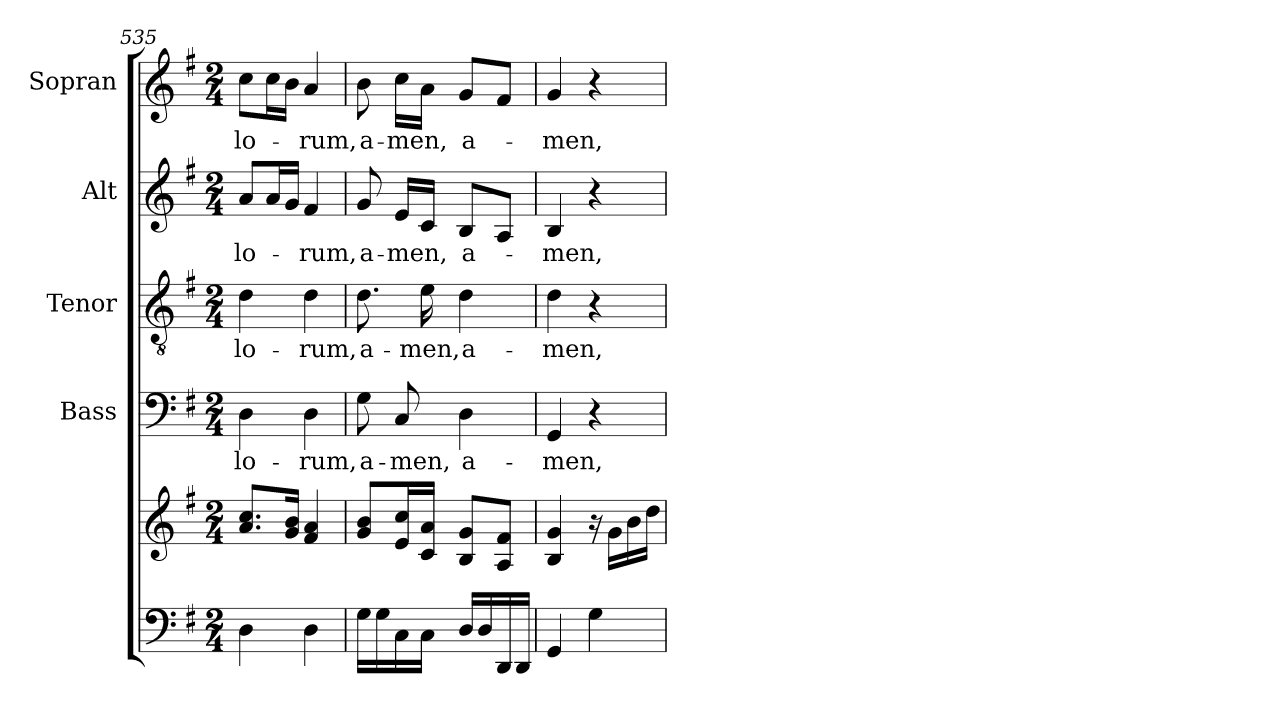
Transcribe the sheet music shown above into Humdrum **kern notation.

**kern	**kern	**kern	**text	**kern	**text	**kern	**text	**kern	**text
*part5	*part5	*part4	*part4	*part3	*part3	*part2	*part2	*part1	*part1
*staff6	*staff5	*staff4	*staff4	*staff3	*staff3	*staff2	*staff2	*staff1	*staff1
*	*	*I"Bass	*	*I"Tenor	*	*I"Alt	*	*I"Sopran	*
*	*	*I'B.	*	*I'T.	*	*I'A.	*	*I'S.	*
*clefF4	*clefG2	*clefF4	*	*clefGv2	*	*clefG2	*	*clefG2	*
*k[f#]	*k[f#]	*k[f#]	*	*k[f#]	*	*k[f#]	*	*k[f#]	*
*G:	*G:	*G:	*	*G:	*	*G:	*	*G:	*
*M2/4	*M2/4	*M2/4	*	*M2/4	*	*M2/4	*	*M2/4	*
=535	=535	=535	=535	=535	=535	=535	=535	=535	=535
!	!	!	!LO:LY:b	!	!LO:LY:b	!	!LO:LY:b	!	!LO:LY:b
4D\	8.a/ 8.cc/L	4D\	-lo-	4d\	-lo-	8a/L	-lo-	8cc\L	-lo-
.	.	.	.	.	.	16a/L	.	16cc\L	.
.	16g/ 16b/Jk	.	.	.	.	16g/JJ	.	16b\JJ	.
!	!	!	!LO:LY:b	!	!LO:LY:b	!	!LO:LY:b	!	!LO:LY:b
4D\	4f#/ 4a/	4D\	-rum,	4d\	-rum,	4f#/	-rum,	4a/	-rum,
!!LO:PB:g=z
=536	=536	=536	=536	=536	=536	=536	=536	=536	=536
!	!	!	!LO:LY:b	!	!LO:LY:b	!	!LO:LY:b	!	!LO:LY:b
16G\LL	8g/ 8b/L	8G\	a-	8.d\	a-	8g/	a-	8b\	a-
16G\	.	.	.	.	.	.	.	.	.
!	!	!	!LO:LY:b	!	!	!	!LO:LY:b	!	!LO:LY:b
16C\	16e/ 16cc/L	8C/	-men,	.	.	16e/LL	-men,	16cc\LL	-men,
!	!	!	!	!	!LO:LY:b	!	!	!	!
16C\JJ	16c/ 16a/JJ	.	.	16e\	-men,	16c/JJ	.	16a\JJ	.
!	!	!	!LO:LY:b	!	!LO:LY:b	!	!LO:LY:b	!	!LO:LY:b
16D/LL	8B/ 8g/L	4D\	a-	4d\	a-	8B/L	a-	8g/L	a-
16D/	.	.	.	.	.	.	.	.	.
16DD/	8A/ 8f#/J	.	.	.	.	8A/J	.	8f#/J	.
16DD/JJ	.	.	.	.	.	.	.	.	.
=537	=537	=537	=537	=537	=537	=537	=537	=537	=537
!	!	!	!LO:LY:b	!	!LO:LY:b	!	!LO:LY:b	!	!LO:LY:b
4GG/	4B/ 4g/	4GG/	-men,	4d\	-men,	4B/	-men,	4g/	-men,
4G\	16r	4r	.	4r	.	4r	.	4r	.
.	16g\LL	.	.	.	.	.	.	.	.
.	16b\	.	.	.	.	.	.	.	.
.	16dd\JJ	.	.	.	.	.	.	.	.
=	=	=	=	=	=	=	=	=	=
*-	*-	*-	*-	*-	*-	*-	*-	*-	*-
